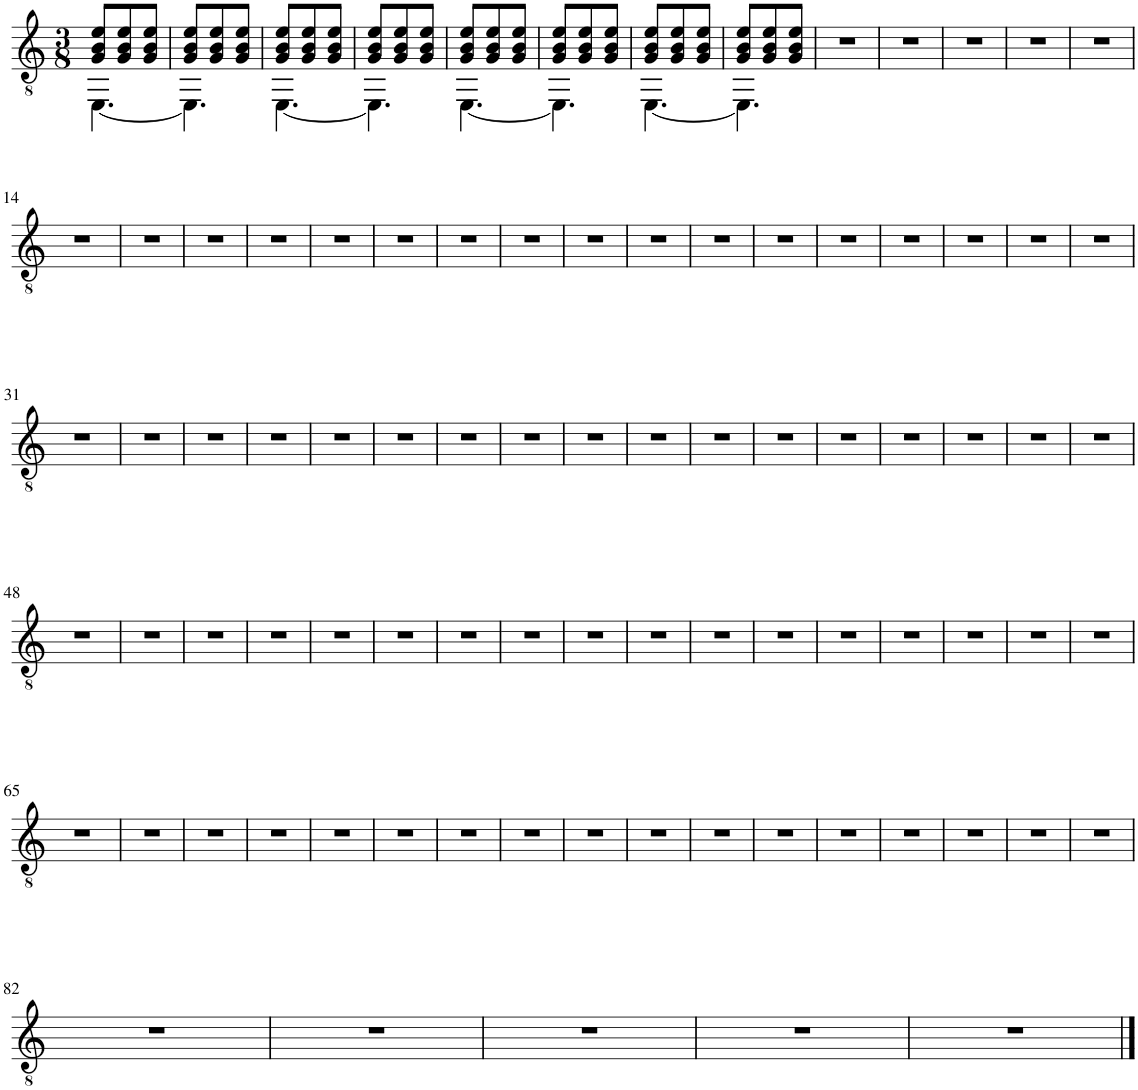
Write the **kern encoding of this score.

**kern
*part1
*staff1
*I"Classical Guitar
*I'Guit.
*clefGv2
*k[]
*M3/8
=1
*^
8G/ 8B/ 8e/L	[4.EE\
8G/ 8B/ 8e/	.
8G/ 8B/ 8e/J	.
=2	=2
8G/ 8B/ 8e/L	4.EE\]
8G/ 8B/ 8e/	.
8G/ 8B/ 8e/J	.
=3	=3
8G/ 8B/ 8e/L	[4.EE\
8G/ 8B/ 8e/	.
8G/ 8B/ 8e/J	.
=4	=4
8G/ 8B/ 8e/L	4.EE\]
8G/ 8B/ 8e/	.
8G/ 8B/ 8e/J	.
=5	=5
8G/ 8B/ 8e/L	[4.EE\
8G/ 8B/ 8e/	.
8G/ 8B/ 8e/J	.
=6	=6
8G/ 8B/ 8e/L	4.EE\]
8G/ 8B/ 8e/	.
8G/ 8B/ 8e/J	.
=7	=7
8G/ 8B/ 8e/L	[4.EE\
8G/ 8B/ 8e/	.
8G/ 8B/ 8e/J	.
=8	=8
8G/ 8B/ 8e/L	4.EE\]
8G/ 8B/ 8e/	.
8G/ 8B/ 8e/J	.
*v	*v
=9
4.r
=10
4.r
=11
4.r
=12
4.r
=13
4.r
!!LO:LB:g=z
=14
4.r
=15
4.r
=16
4.r
=17
4.r
=18
4.r
=19
4.r
=20
4.r
=21
4.r
=22
4.r
=23
4.r
=24
4.r
=25
4.r
=26
4.r
=27
4.r
=28
4.r
=29
4.r
=30
4.r
!!LO:LB:g=z
=31
4.r
=32
4.r
=33
4.r
=34
4.r
=35
4.r
=36
4.r
=37
4.r
=38
4.r
=39
4.r
=40
4.r
=41
4.r
=42
4.r
=43
4.r
=44
4.r
=45
4.r
=46
4.r
=47
4.r
!!LO:LB:g=z
=48
4.r
=49
4.r
=50
4.r
=51
4.r
=52
4.r
=53
4.r
=54
4.r
=55
4.r
=56
4.r
=57
4.r
=58
4.r
=59
4.r
=60
4.r
=61
4.r
=62
4.r
=63
4.r
=64
4.r
!!LO:LB:g=z
=65
4.r
=66
4.r
=67
4.r
=68
4.r
=69
4.r
=70
4.r
=71
4.r
=72
4.r
=73
4.r
=74
4.r
=75
4.r
=76
4.r
=77
4.r
=78
4.r
=79
4.r
=80
4.r
=81
4.r
!!LO:LB:g=z
=82
4.r
=83
4.r
=84
4.r
=85
4.r
=86
4.r
==
*-
